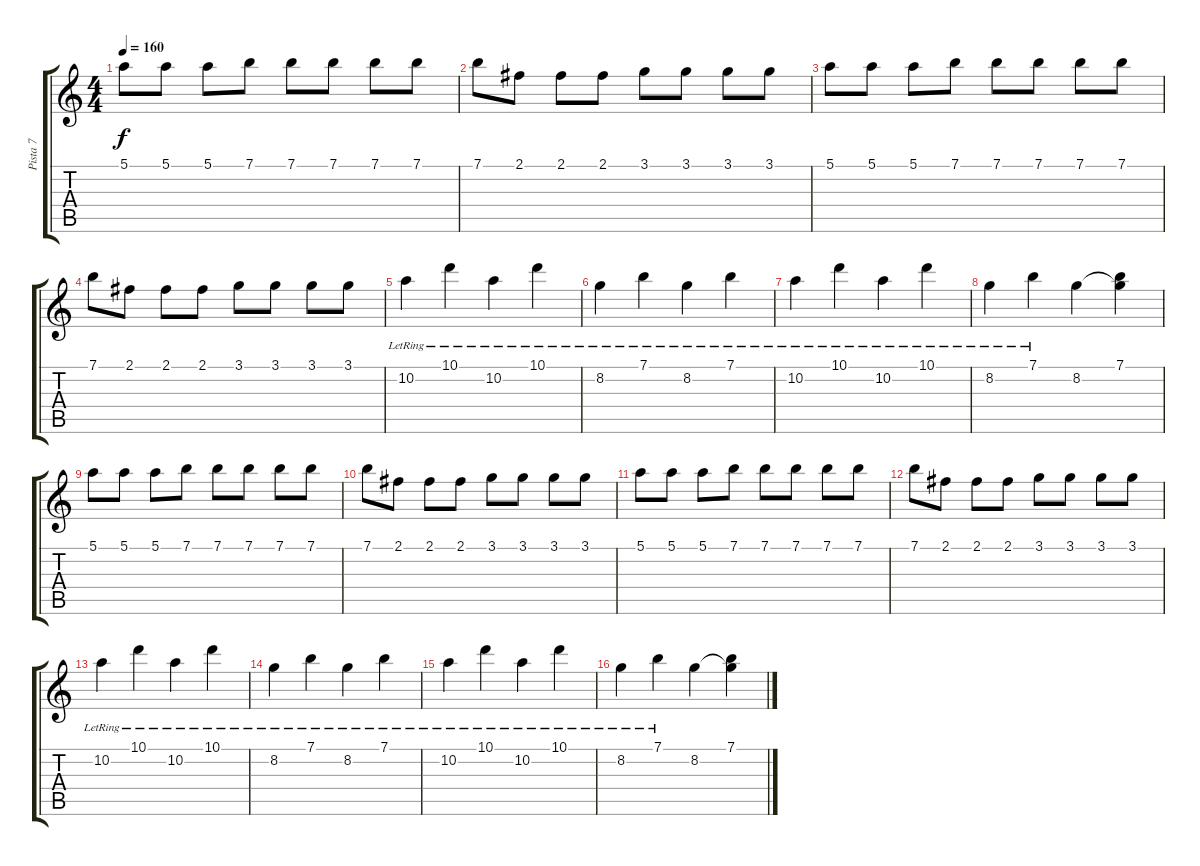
\track ("Pista 7" "Pista 7") {instrument distortionguitar}
\staff {score tabs}
\tuning (E4 B3 G3 D3 A2 E2) {hide}
\ts (4 4)
\tempo 160
\clef g2
\ks c
5.1.8{dy f} 5.1.8 5.1.8 7.1.8 7.1.8 7.1.8 7.1.8 7.1.8 |
7.1.8 2.1.8 2.1.8 2.1.8 3.1.8 3.1.8 3.1.8 3.1.8 |
5.1.8 5.1.8 5.1.8 7.1.8 7.1.8 7.1.8 7.1.8 7.1.8 |
7.1.8 2.1.8 2.1.8 2.1.8 3.1.8 3.1.8 3.1.8 3.1.8 |
10.2{lr}.4 10.1{lr}.4 10.2{lr}.4 10.1{lr}.4 |
8.2{lr}.4 7.1{lr}.4 8.2{lr}.4 7.1{lr}.4 |
10.2{lr}.4 10.1{lr}.4 10.2{lr}.4 10.1{lr}.4 |
8.2{lr}.4 7.1{lr}.4 8.2.4 (7.1 8.2{t}).4 |
5.1.8 5.1.8 5.1.8 7.1.8 7.1.8 7.1.8 7.1.8 7.1.8 |
7.1.8 2.1.8 2.1.8 2.1.8 3.1.8 3.1.8 3.1.8 3.1.8 |
5.1.8 5.1.8 5.1.8 7.1.8 7.1.8 7.1.8 7.1.8 7.1.8 |
7.1.8 2.1.8 2.1.8 2.1.8 3.1.8 3.1.8 3.1.8 3.1.8 |
10.2{lr}.4 10.1{lr}.4 10.2{lr}.4 10.1{lr}.4 |
8.2{lr}.4 7.1{lr}.4 8.2{lr}.4 7.1{lr}.4 |
10.2{lr}.4 10.1{lr}.4 10.2{lr}.4 10.1{lr}.4 |
8.2{lr}.4 7.1{lr}.4 8.2.4 (7.1 8.2{t}).4
